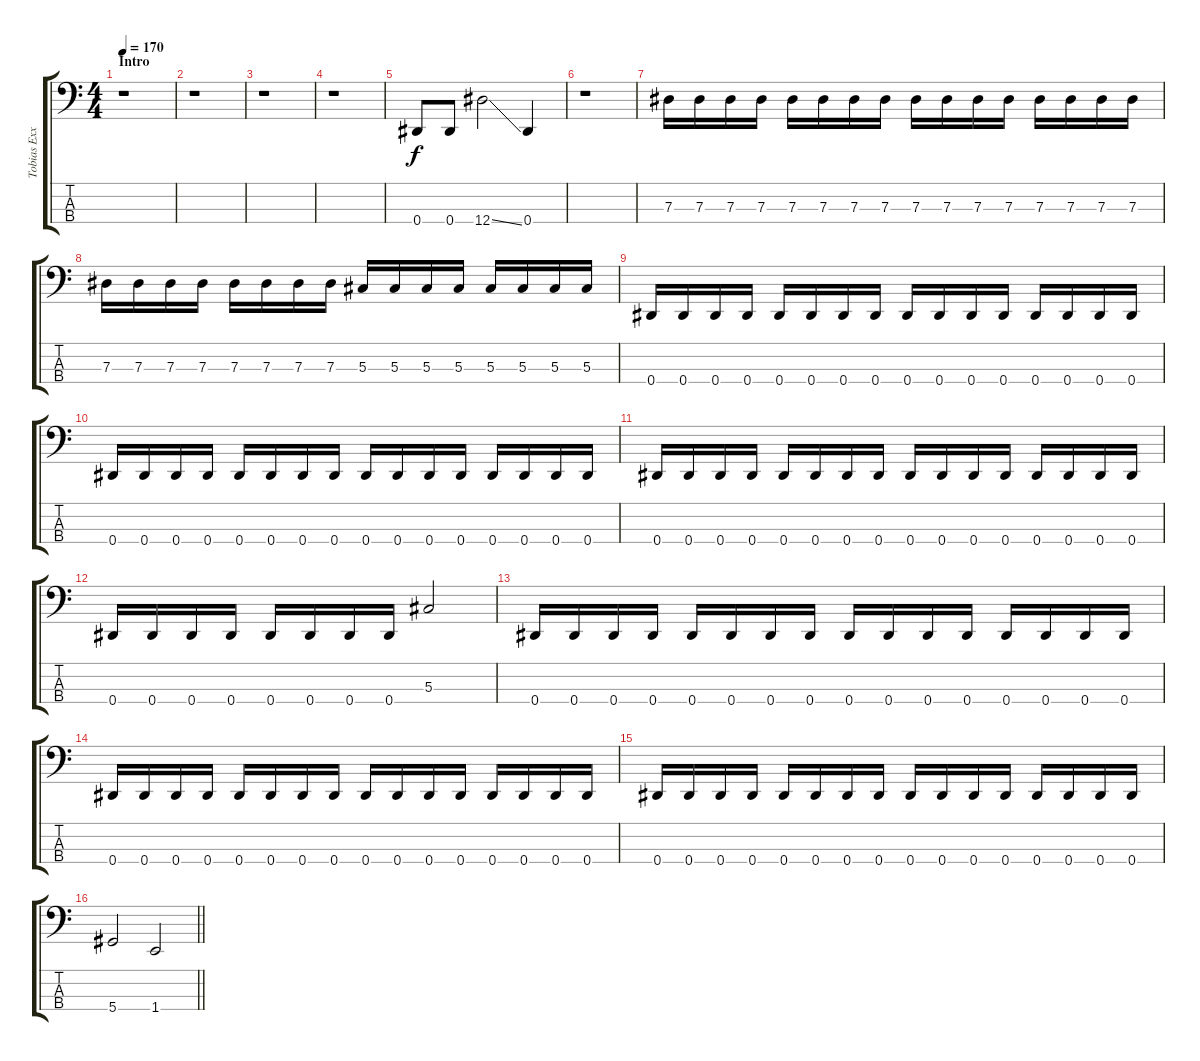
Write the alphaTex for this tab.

\track ("Tobias Exxel - Bass" "Tobias Exx") {instrument electricbassfinger}
\staff {score tabs}
\tuning (Gb2 Db2 Ab1 Eb1) {hide}
\ts (4 4)
\section ("" "Intro")
\tempo 170
\clef f4
\ks c
r.1{dy f instrument electricbassfinger} |
r.1 |
r.1 |
r.1 |
0.4.8 0.4.8 12.4{ss}.2 0.4.4 |
r.1 |
7.3.16 7.3.16 7.3.16 7.3.16 7.3.16 7.3.16 7.3.16 7.3.16 7.3.16 7.3.16 7.3.16 7.3.16 7.3.16 7.3.16 7.3.16 7.3.16 |
7.3.16 7.3.16 7.3.16 7.3.16 7.3.16 7.3.16 7.3.16 7.3.16 5.3.16 5.3.16 5.3.16 5.3.16 5.3.16 5.3.16 5.3.16 5.3.16 |
0.4.16 0.4.16 0.4.16 0.4.16 0.4.16 0.4.16 0.4.16 0.4.16 0.4.16 0.4.16 0.4.16 0.4.16 0.4.16 0.4.16 0.4.16 0.4.16 |
0.4.16 0.4.16 0.4.16 0.4.16 0.4.16 0.4.16 0.4.16 0.4.16 0.4.16 0.4.16 0.4.16 0.4.16 0.4.16 0.4.16 0.4.16 0.4.16 |
0.4.16 0.4.16 0.4.16 0.4.16 0.4.16 0.4.16 0.4.16 0.4.16 0.4.16 0.4.16 0.4.16 0.4.16 0.4.16 0.4.16 0.4.16 0.4.16 |
0.4.16 0.4.16 0.4.16 0.4.16 0.4.16 0.4.16 0.4.16 0.4.16 5.3.2 |
0.4.16 0.4.16 0.4.16 0.4.16 0.4.16 0.4.16 0.4.16 0.4.16 0.4.16 0.4.16 0.4.16 0.4.16 0.4.16 0.4.16 0.4.16 0.4.16 |
0.4.16 0.4.16 0.4.16 0.4.16 0.4.16 0.4.16 0.4.16 0.4.16 0.4.16 0.4.16 0.4.16 0.4.16 0.4.16 0.4.16 0.4.16 0.4.16 |
0.4.16 0.4.16 0.4.16 0.4.16 0.4.16 0.4.16 0.4.16 0.4.16 0.4.16 0.4.16 0.4.16 0.4.16 0.4.16 0.4.16 0.4.16 0.4.16 |
\barLineRight lightlight
5.4.2 1.4.2
